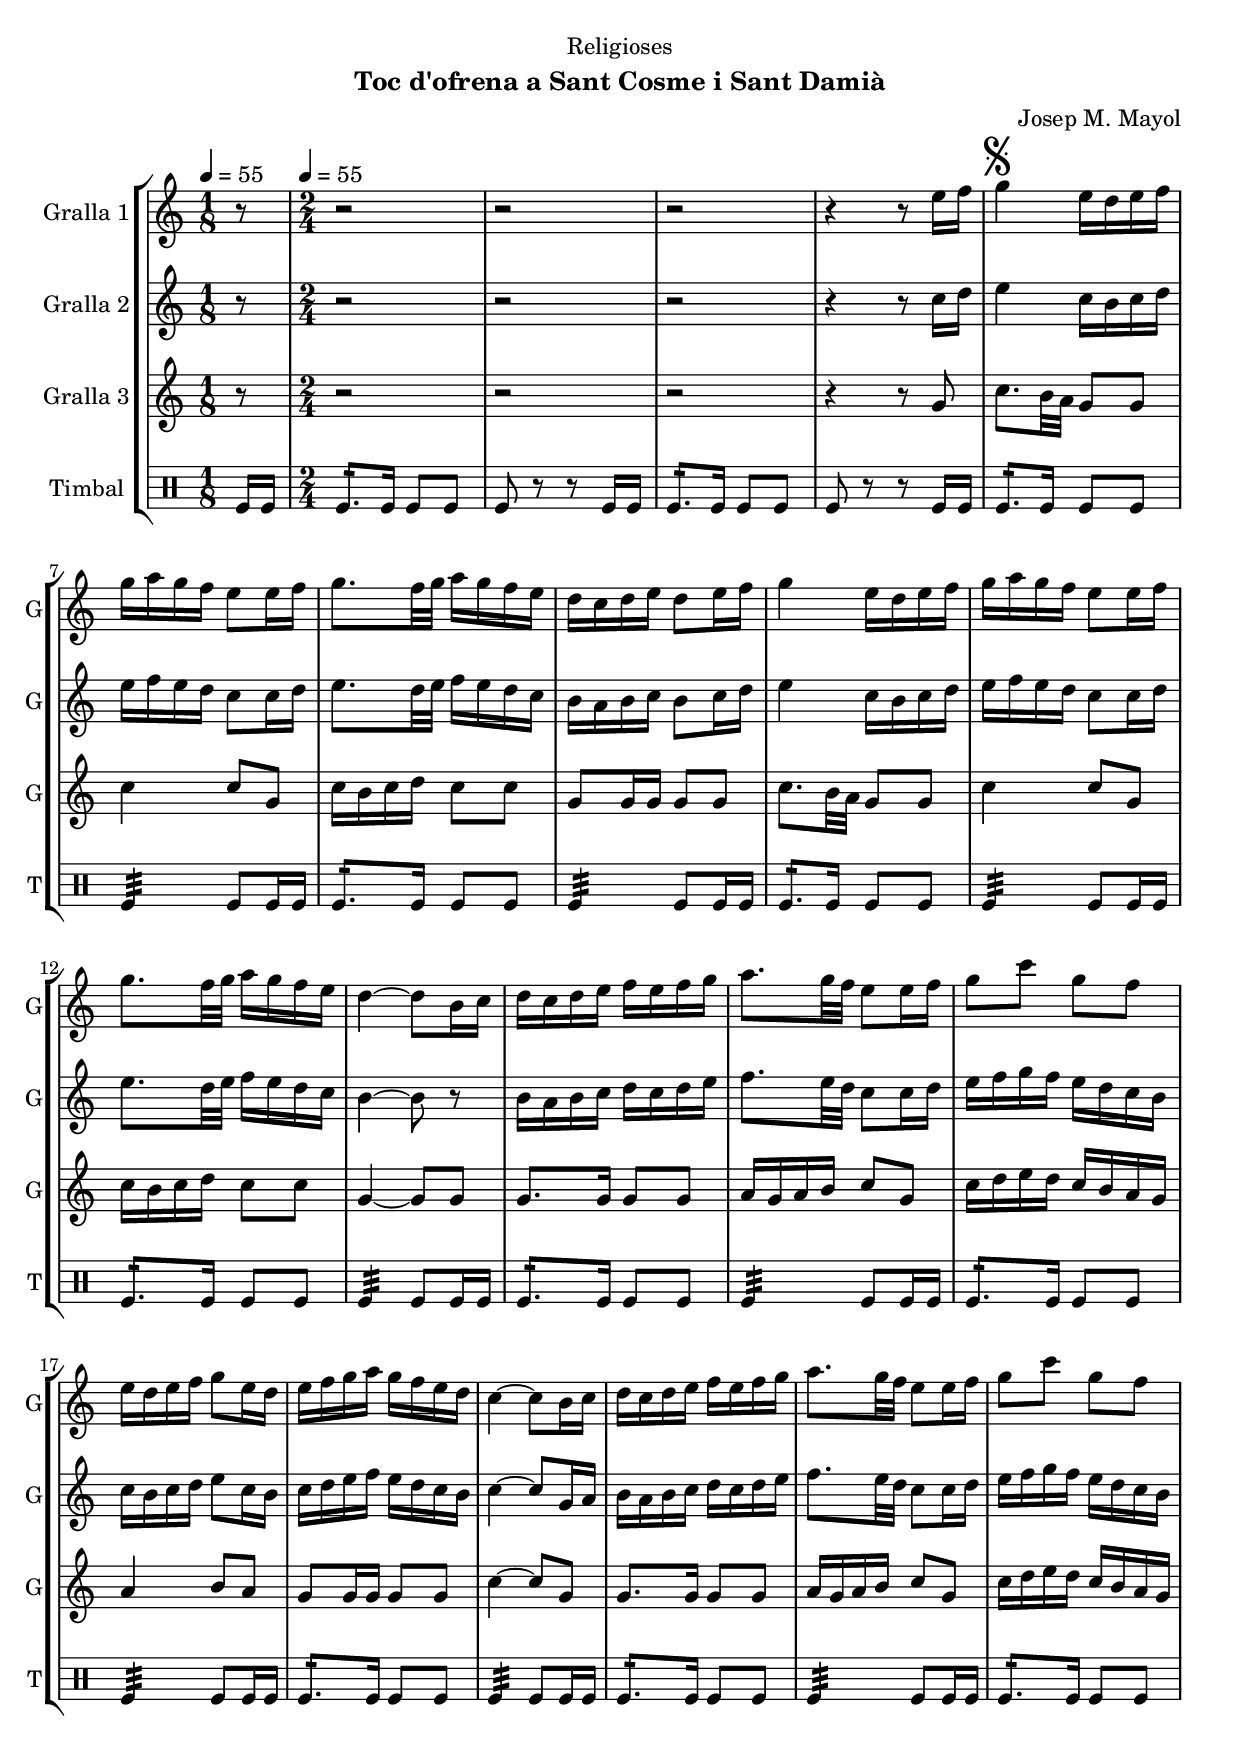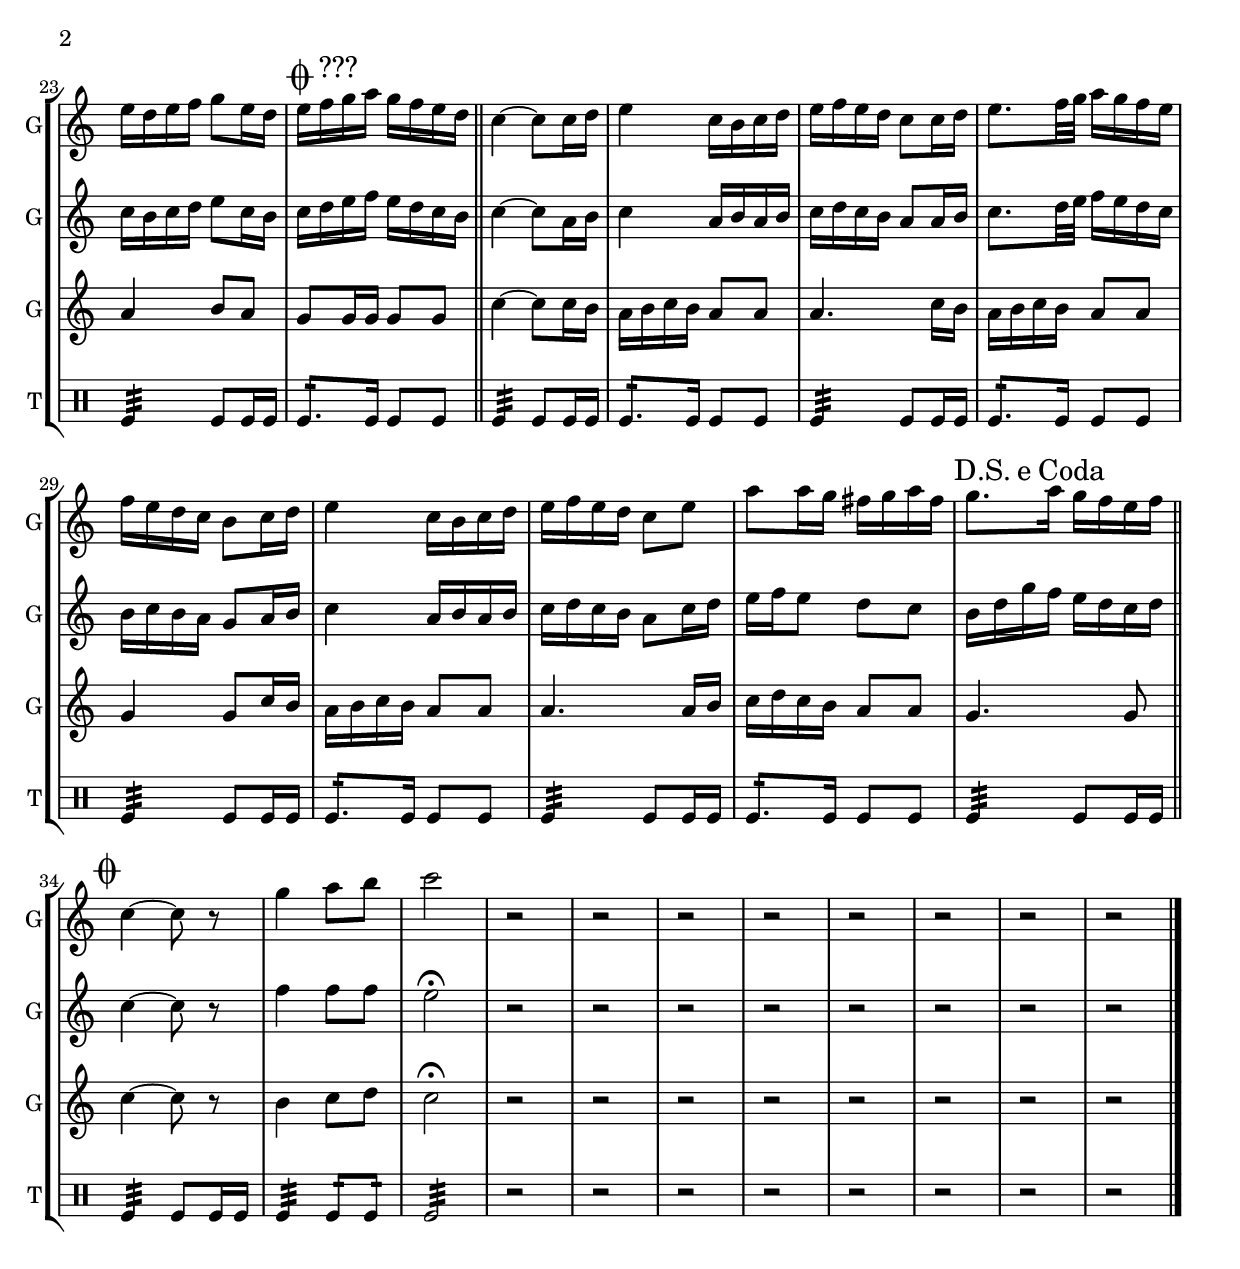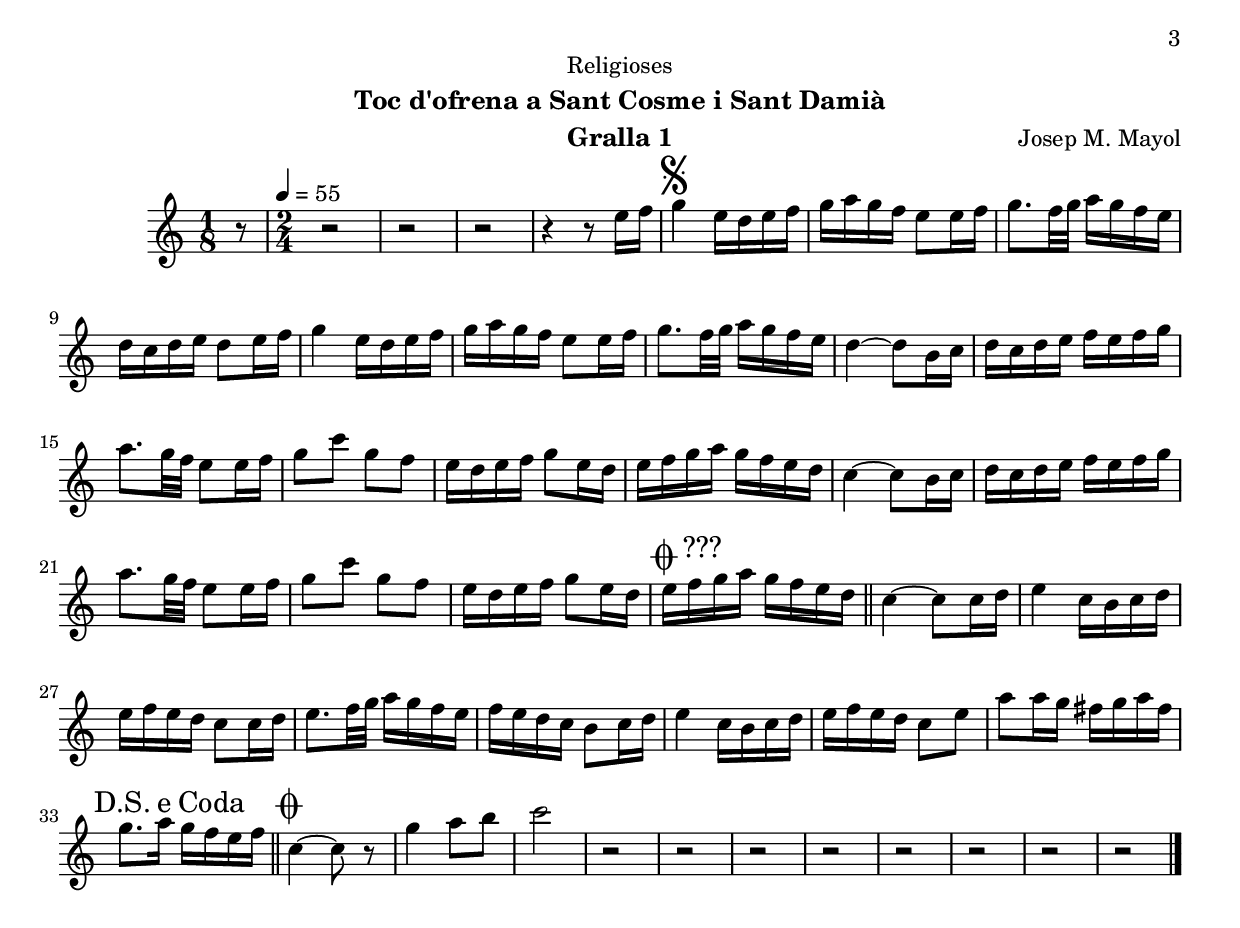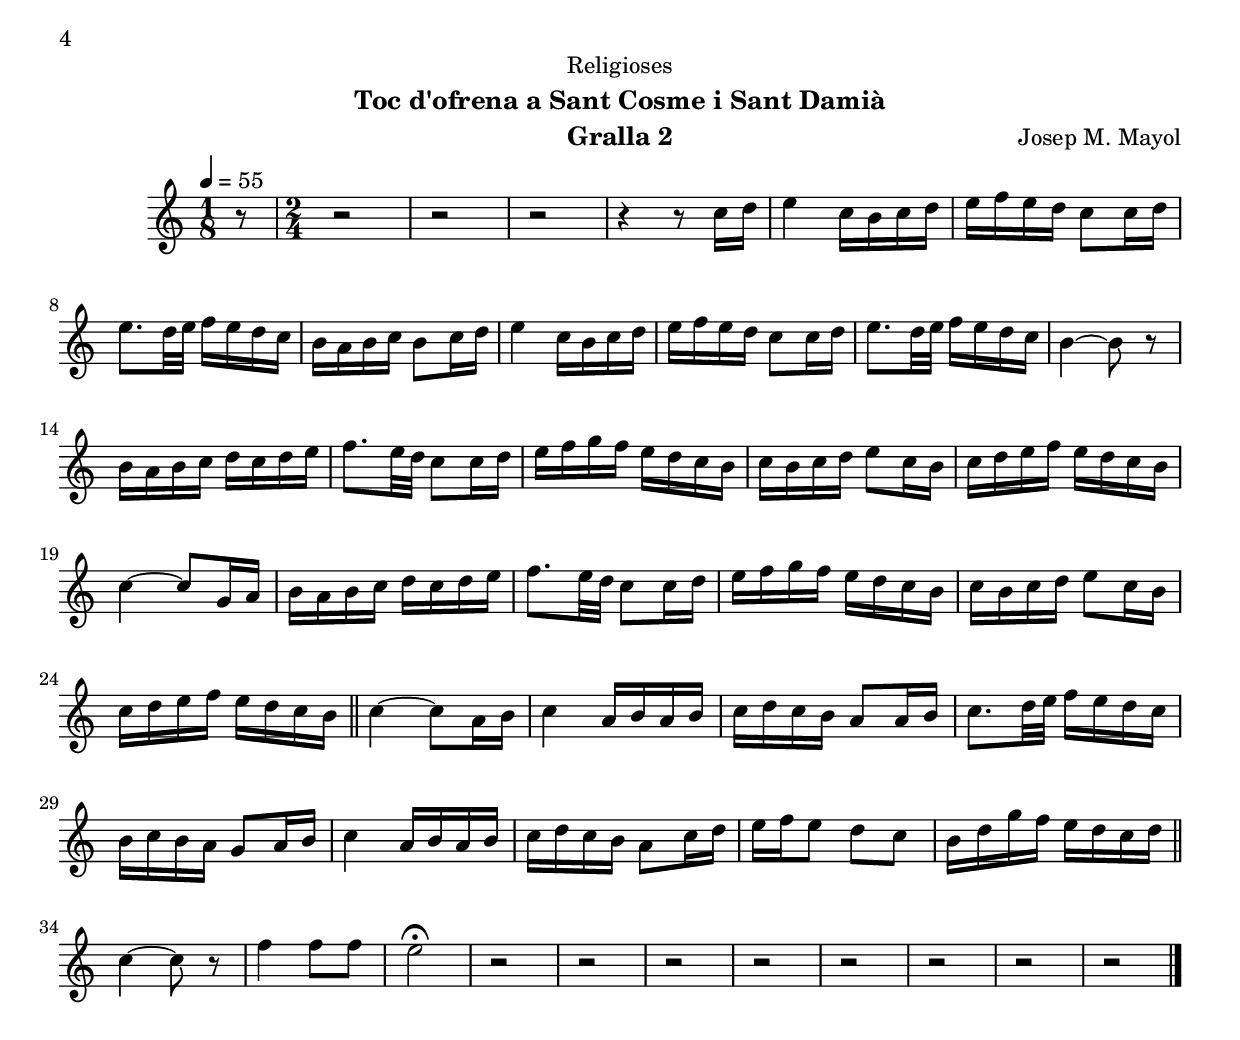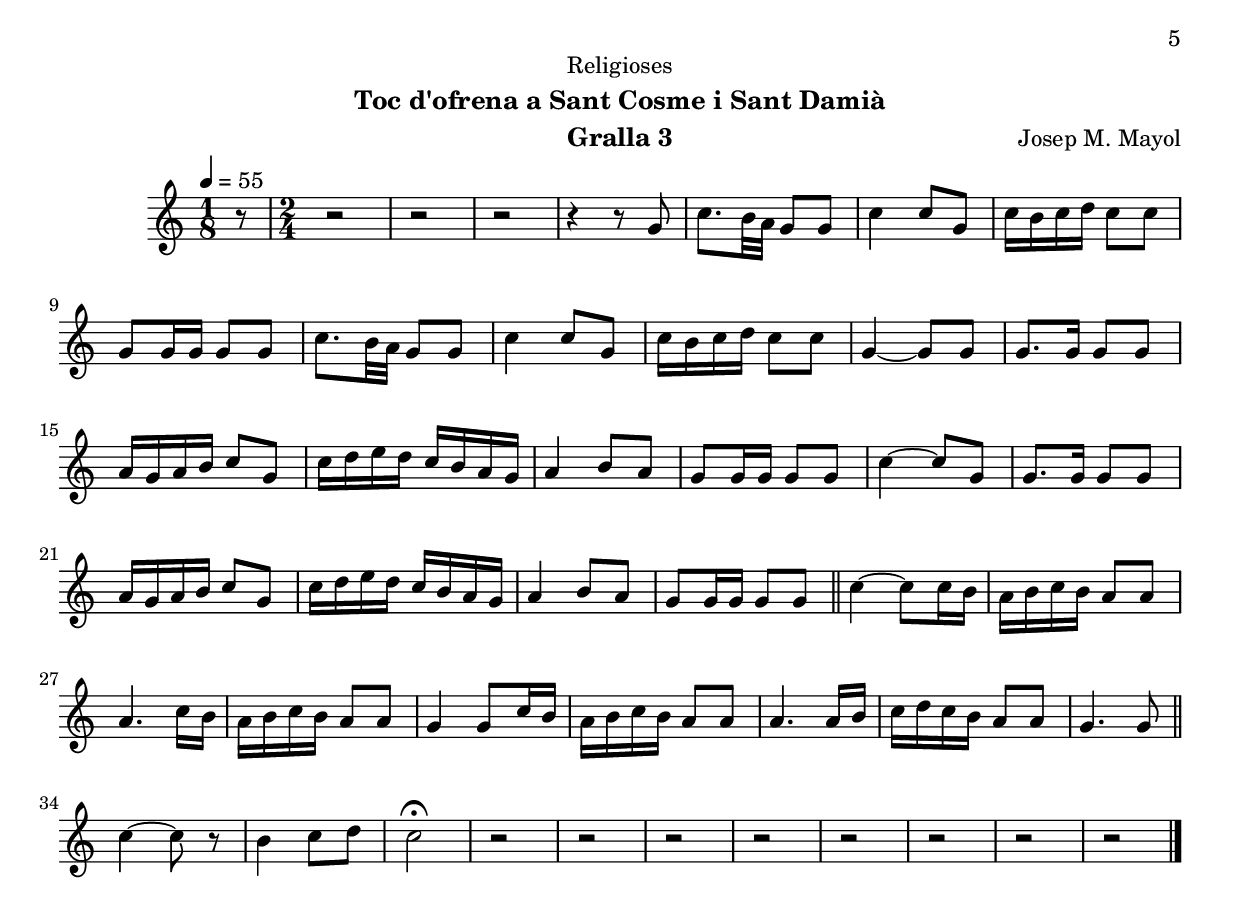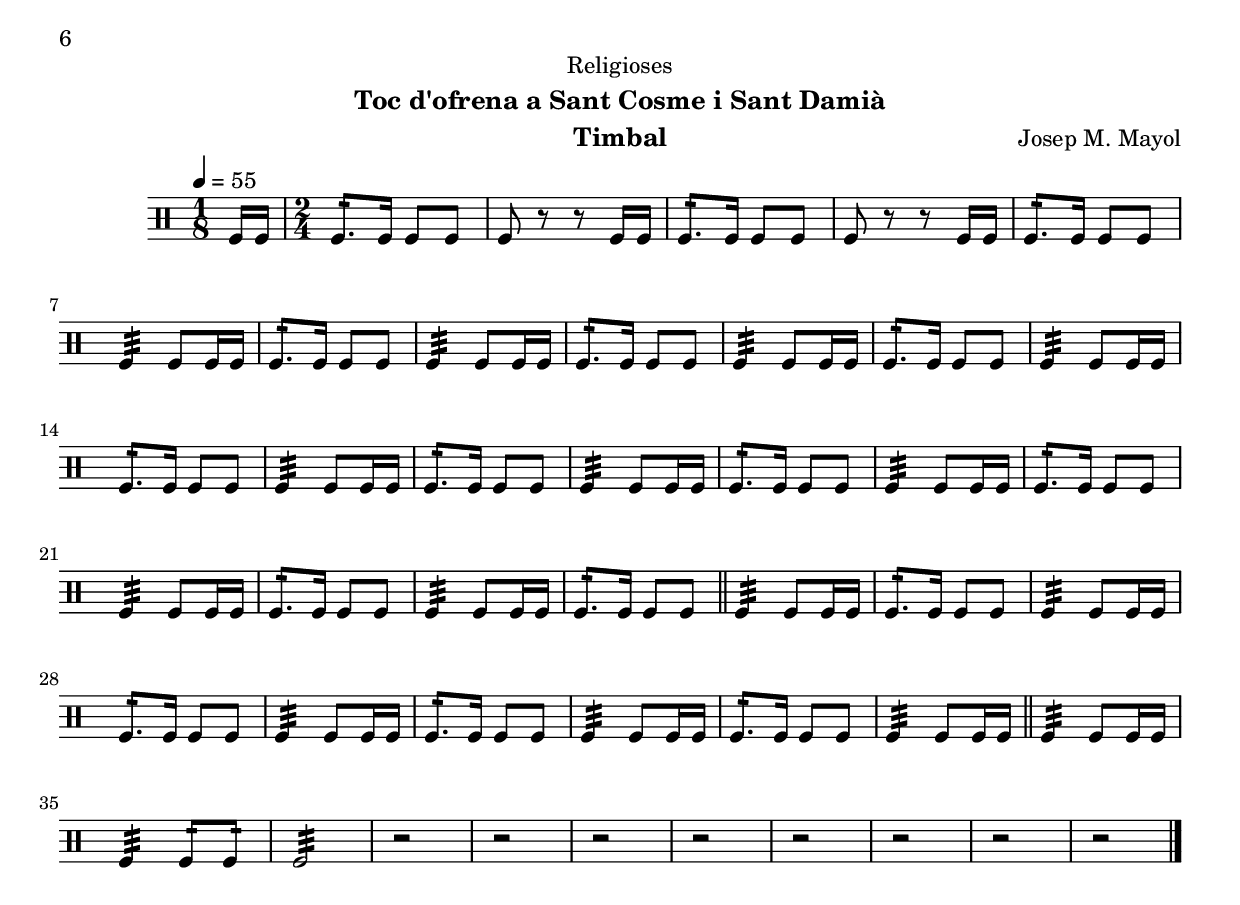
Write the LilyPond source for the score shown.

\version "2.16.2"

\header {
  dedication="Religioses"
  title=""
  subtitle="Toc d'ofrena a Sant Cosme i Sant Damià"
  subsubtitle=""
  poet=""
  meter=""
  piece=""
  composer="Josep M. Mayol"
  arranger=""
  opus=""
  instrument=""
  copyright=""
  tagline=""
}

liniaroAa =
\relative e''
{
  \clef treble
  \key c \major
  \time 1/8
  r8 \tempo 4 = 55  |
  \time 2/4   r2  |
  r2  |
  r2  |
  %05
  r4 r8 e16 f  |
  \mark \markup {\musicglyph #"scripts.segno"} g4 e16 d e f  |
  g16 a g f e8 e16 f  |
  g8. f32 g a16 g f e  |
  d16 c d e d8 e16 f  |
  %10
  g4 e16 d e f  |
  g16 a g f e8 e16 f  |
  g8. f32 g a16 g f e  |
  d4 ~ d8 b16 c  |
  d16 c d e f e f g  |
  %15
  a8. g32 f e8 e16 f  |
  g8 c g f  |
  e16 d e f g8 e16 d  |
  e16 f g a g f e d  |
  c4 ~ c8 b16 c  |
  %20
  d16 c d e f e f g  |
  a8. g32 f e8 e16 f  |
  g8 c g f  |
  e16 d e f g8 e16 d  |
  \mark \markup {\musicglyph #"scripts.coda" ???} e16 f g a g f e d  \bar "||"
  %25
  c4 ~ c8 c16 d  |
  e4 c16 b c d  |
  e16 f e d c8 c16 d  |
  e8. f32 g a16 g f e  |
  f16 e d c b8 c16 d  |
  %30
  e4 c16 b c d  |
  e16 f e d c8 e  |
  a8 a16 g fis g a fis  |
  \mark \markup {D.S. e Coda} g8. a16 g f e f  \bar "||"
  \mark \markup {\musicglyph #"scripts.coda"} c4 ~ c8 r  |
  %35
  g'4 a8 b  |
  c2  |
  r2  |
  r2  |
  r2  |
  %40
  r2  |
  r2  |
  r2  |
  r2  |
  r2  \bar "|."
}

liniaroAb =
\relative c''
{
  \tempo 4 = 55
  \clef treble
  \key c \major
  \time 1/8
  r8  |
  \time 2/4   r2  |
  r2  |
  r2  |
  %05
  r4 r8 c16 d  |
  e4 c16 b c d  |
  e16 f e d c8 c16 d  |
  e8. d32 e f16 e d c  |
  b16 a b c b8 c16 d  |
  %10
  e4 c16 b c d  |
  e16 f e d c8 c16 d  |
  e8. d32 e f16 e d c  |
  b4 ~ b8 r  |
  b16 a b c d c d e  |
  %15
  f8. e32 d c8 c16 d  |
  e16 f g f e d c b  |
  c16 b c d e8 c16 b  |
  c16 d e f e d c b  |
  c4 ~ c8 g16 a  |
  %20
  b16 a b c d c d e  |
  f8. e32 d c8 c16 d  |
  e16 f g f e d c b  |
  c16 b c d e8 c16 b  |
  c16 d e f e d c b  \bar "||"
  %25
  c4 ~ c8 a16 b  |
  c4 a16 b a b  |
  c16 d c b a8 a16 b  |
  c8. d32 e f16 e d c  |
  b16 c b a g8 a16 b  |
  %30
  c4 a16 b a b  |
  c16 d c b a8 c16 d  |
  e16 f e8 d c  |
  b16 d g f e d c d  \bar "||"
  c4 ~ c8 r  |
  %35
  f4 f8 f  |
  e2 \fermata  |
  r2  |
  r2  |
  r2  |
  %40
  r2  |
  r2  |
  r2  |
  r2  |
  r2  \bar "|."
}

liniaroAc =
\relative g'
{
  \tempo 4 = 55
  \clef treble
  \key c \major
  \time 1/8
  r8  |
  \time 2/4   r2  |
  r2  |
  r2  |
  %05
  r4 r8 g  |
  c8. b32 a g8 g  |
  c4 c8 g  |
  c16 b c d c8 c  |
  g8 g16 g g8 g  |
  %10
  c8. b32 a g8 g  |
  c4 c8 g  |
  c16 b c d c8 c  |
  g4 ~ g8 g  |
  g8. g16 g8 g  |
  %15
  a16 g a b c8 g  |
  c16 d e d c b a g  |
  a4 b8 a  |
  g8 g16 g g8 g  |
  c4 ~ c8 g  |
  %20
  g8. g16 g8 g  |
  a16 g a b c8 g  |
  c16 d e d c b a g  |
  a4 b8 a  |
  g8 g16 g g8 g  \bar "||"
  %25
  c4 ~ c8 c16 b  |
  a16 b c b a8 a  |
  a4. c16 b  |
  a16 b c b a8 a  |
  g4 g8 c16 b  |
  %30
  a16 b c b a8 a  |
  a4. a16 b  |
  c16 d c b a8 a  |
  g4. g8  \bar "||"
  c4 ~ c8 r  |
  %35
  b4 c8 d  |
  c2 \fermata  |
  r2  |
  r2  |
  r2  |
  %40
  r2  |
  r2  |
  r2  |
  r2  |
  r2  \bar "|."
}

liniaroAd =
\drummode
{
  \tempo 4 = 55
  \time 1/8
  tomfl16 tomfl  |
  \time 2/4   tomfl8.:16 tomfl16 tomfl8 tomfl  |
  tomfl8 r r tomfl16 tomfl  |
  tomfl8.:16 tomfl16 tomfl8 tomfl  |
  %05
  tomfl8 r r tomfl16 tomfl  |
  tomfl8.:16 tomfl16 tomfl8 tomfl  |
  tomfl4:32 tomfl8 tomfl16 tomfl  |
  tomfl8.:16 tomfl16 tomfl8 tomfl  |
  tomfl4:32 tomfl8 tomfl16 tomfl  |
  %10
  tomfl8.:16 tomfl16 tomfl8 tomfl  |
  tomfl4:32 tomfl8 tomfl16 tomfl  |
  tomfl8.:16 tomfl16 tomfl8 tomfl  |
  tomfl4:32 tomfl8 tomfl16 tomfl  |
  tomfl8.:16 tomfl16 tomfl8 tomfl  |
  %15
  tomfl4:32 tomfl8 tomfl16 tomfl  |
  tomfl8.:16 tomfl16 tomfl8 tomfl  |
  tomfl4:32 tomfl8 tomfl16 tomfl  |
  tomfl8.:16 tomfl16 tomfl8 tomfl  |
  tomfl4:32 tomfl8 tomfl16 tomfl  |
  %20
  tomfl8.:16 tomfl16 tomfl8 tomfl  |
  tomfl4:32 tomfl8 tomfl16 tomfl  |
  tomfl8.:16 tomfl16 tomfl8 tomfl  |
  tomfl4:32 tomfl8 tomfl16 tomfl  |
  tomfl8.:16 tomfl16 tomfl8 tomfl  \bar "||"
  %25
  tomfl4:32 tomfl8 tomfl16 tomfl  |
  tomfl8.:16 tomfl16 tomfl8 tomfl  |
  tomfl4:32 tomfl8 tomfl16 tomfl  |
  tomfl8.:16 tomfl16 tomfl8 tomfl  |
  tomfl4:32 tomfl8 tomfl16 tomfl  |
  %30
  tomfl8.:16 tomfl16 tomfl8 tomfl  |
  tomfl4:32 tomfl8 tomfl16 tomfl  |
  tomfl8.:16 tomfl16 tomfl8 tomfl  |
  tomfl4:32 tomfl8 tomfl16 tomfl  \bar "||"
  tomfl4:32 tomfl8 tomfl16 tomfl  |
  %35
  tomfl4:32 tomfl8:16 tomfl:16  |
  tomfl2:32  |
  r2  |
  r2  |
  r2  |
  %40
  r2  |
  r2  |
  r2  |
  r2  |
  r2  \bar "|."
}

\bookpart {
  \score {
    \new StaffGroup {
      \override Score.RehearsalMark #'self-alignment-X = #LEFT
      <<
        \new Staff \with {instrumentName = #"Gralla 1" shortInstrumentName = #"G"} \liniaroAa
        \new Staff \with {instrumentName = #"Gralla 2" shortInstrumentName = #"G"} \liniaroAb
        \new Staff \with {instrumentName = #"Gralla 3" shortInstrumentName = #"G"} \liniaroAc
        \new DrumStaff \with {instrumentName = #"Timbal" shortInstrumentName = #"T"} \liniaroAd
      >>
    }
    \layout {}
  }
  \score { \unfoldRepeats
    \new StaffGroup {
      \override Score.RehearsalMark #'self-alignment-X = #LEFT
      <<
        \new Staff \with {instrumentName = #"Gralla 1" shortInstrumentName = #"G"} \liniaroAa
        \new Staff \with {instrumentName = #"Gralla 2" shortInstrumentName = #"G"} \liniaroAb
        \new Staff \with {instrumentName = #"Gralla 3" shortInstrumentName = #"G"} \liniaroAc
        \new DrumStaff \with {instrumentName = #"Timbal" shortInstrumentName = #"T"} \liniaroAd
      >>
    }
    \midi {
      \set Staff.midiInstrument = "oboe"
      \set DrumStaff.midiInstrument = "drums"
    }
  }
}

\bookpart {
  \header {instrument="Gralla 1"}
  \score {
    \new StaffGroup {
      \override Score.RehearsalMark #'self-alignment-X = #LEFT
      <<
        \new Staff \liniaroAa
      >>
    }
    \layout {}
  }
  \score { \unfoldRepeats
    \new StaffGroup {
      \override Score.RehearsalMark #'self-alignment-X = #LEFT
      <<
        \new Staff \liniaroAa
      >>
    }
    \midi {
      \set Staff.midiInstrument = "oboe"
      \set DrumStaff.midiInstrument = "drums"
    }
  }
}

\bookpart {
  \header {instrument="Gralla 2"}
  \score {
    \new StaffGroup {
      \override Score.RehearsalMark #'self-alignment-X = #LEFT
      <<
        \new Staff \liniaroAb
      >>
    }
    \layout {}
  }
  \score { \unfoldRepeats
    \new StaffGroup {
      \override Score.RehearsalMark #'self-alignment-X = #LEFT
      <<
        \new Staff \liniaroAb
      >>
    }
    \midi {
      \set Staff.midiInstrument = "oboe"
      \set DrumStaff.midiInstrument = "drums"
    }
  }
}

\bookpart {
  \header {instrument="Gralla 3"}
  \score {
    \new StaffGroup {
      \override Score.RehearsalMark #'self-alignment-X = #LEFT
      <<
        \new Staff \liniaroAc
      >>
    }
    \layout {}
  }
  \score { \unfoldRepeats
    \new StaffGroup {
      \override Score.RehearsalMark #'self-alignment-X = #LEFT
      <<
        \new Staff \liniaroAc
      >>
    }
    \midi {
      \set Staff.midiInstrument = "oboe"
      \set DrumStaff.midiInstrument = "drums"
    }
  }
}

\bookpart {
  \header {instrument="Timbal"}
  \score {
    \new StaffGroup {
      \override Score.RehearsalMark #'self-alignment-X = #LEFT
      <<
        \new DrumStaff \liniaroAd
      >>
    }
    \layout {}
  }
  \score { \unfoldRepeats
    \new StaffGroup {
      \override Score.RehearsalMark #'self-alignment-X = #LEFT
      <<
        \new DrumStaff \liniaroAd
      >>
    }
    \midi {
      \set Staff.midiInstrument = "oboe"
      \set DrumStaff.midiInstrument = "drums"
    }
  }
}

